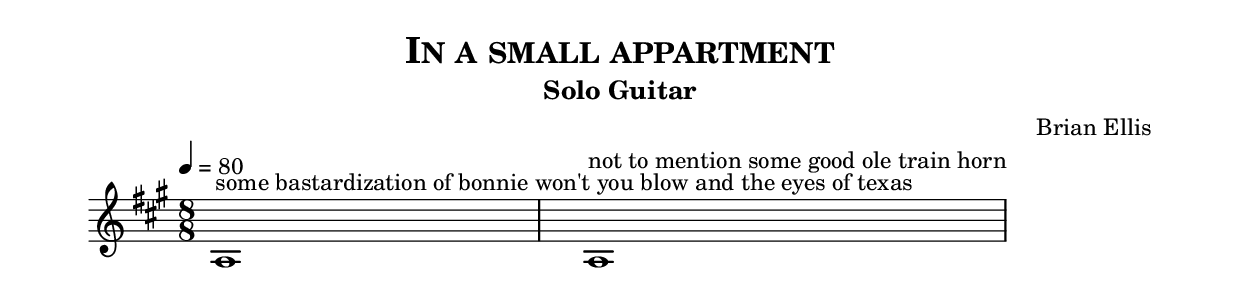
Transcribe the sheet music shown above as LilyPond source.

\version "2.18.0"
%#(set-global-staff-size 15)


\header {
	title = \markup{\smallCaps {"In a small appartment"}}
	subtitle = "Solo Guitar"
	composer = "Brian Ellis"
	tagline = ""
}

\paper{
  indent = 0\cm
  left-margin = 1.5\cm
  right-margin = 1.5\cm
  top-margin = 2\cm
  bottom-margin = 1.5\cm
  ragged-last-bottom = ##t
}

\score {
	\midi {}
	\layout {}

	\new Staff \relative c' {
	\time 8/8
	\key a \major
	\tempo 4 = 80
	a1 ^"some bastardization of bonnie won't you blow and the eyes of texas"	a ^"not to mention some good ole train horn"






} 
}


